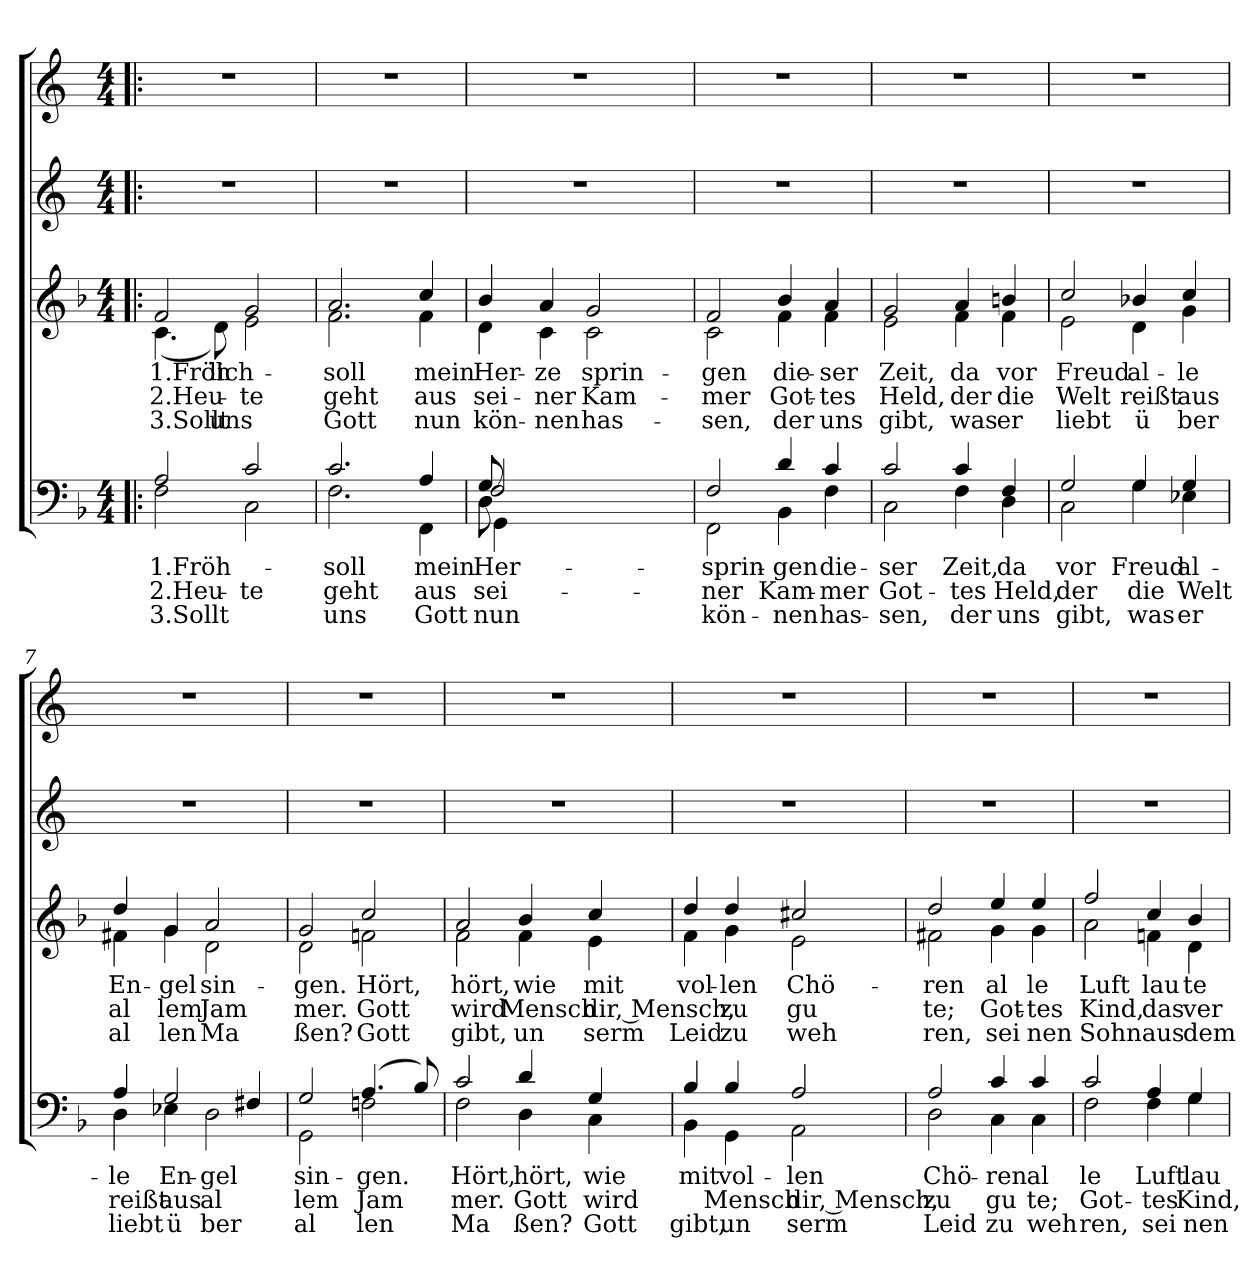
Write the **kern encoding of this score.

**kern	**text	**text	**text	**kern	**text	**text	**text	**kern	**kern
*part4	*part4	*part4	*part4	*part3	*part3	*part3	*part3	*part2	*part1
*staff4	*staff4	*staff4	*staff4	*staff3	*staff3	*staff3	*staff3	*staff2	*staff1
*clefF4	*	*	*	*clefG2	*	*	*	*clefG2	*clefG2
*k[b-]	*	*	*	*k[b-]	*	*	*	*k[]	*k[]
*F:	*	*	*	*F:	*	*	*	*C:	*C:
*M4/4	*	*	*	*M4/4	*	*	*	*M4/4	*M4/4
=1!|:	=1!|:	=1!|:	=1!|:	=1!|:	=1!|:	=1!|:	=1!|:	=1!|:	=1!|:
!	!LO:LY:a:rj	!LO:LY:a:rj	!LO:LY:a:rj	!	!LO:LY:b:rj	!LO:LY:b:rj	!LO:LY:b:rj	!	!
*^	*	*	*	*^	*	*	*	*	*
2A/	2F\	1.Fröh-	2.Heu-	3.Sollt	2f/	(<4.c\	1.Fröh-	2.Heu-	3.Sollt	1r	1r
!	!	!	!	!	!	!	!LO:LY:b	!	!LO:LY:b	!	!
.	.	.	.	.	.	8d\)	-lich	.	uns	.	.
!	!	!	!LO:LY:a	!	!	!	!	!LO:LY:b	!	!	!
2c/	2C\	.	-te	.	2g/	2e\	.	te	.	.	.
=2	=2	=2	=2	=2	=2	=2	=2	=2	=2	=2	=2
!	!	!LO:LY:a	!LO:LY:a	!LO:LY:a	!	!	!LO:LY:b	!LO:LY:b	!LO:LY:b	!	!
2.c/	2.F\	-soll	geht	uns	2.a/	2.f\	soll	-geht	Gott	1r	1r
!	!	!LO:LY:a	!LO:LY:a	!LO:LY:a	!	!	!LO:LY:b	!LO:LY:b	!LO:LY:b	!	!
4A/	4FF\	mein	aus	Gott	4cc/	4f\	mein	aus	nun	.	.
=3	=3	=3	=3	=3	=3	=3	=3	=3	=3	=3	=3
!	!	!LO:LY:a	!LO:LY:a	!LO:LY:a	!	!	!LO:LY:b	!LO:LY:b	!LO:LY:b	!	!
*^	*^	*	*	*	*	*	*	*	*	*	*
8G/	8D\	4GG\	2F/	Her-	sei-	nun	4b-/	4d\	Her-	sei-	kön-	1r	1r
2ryy	2ryy	.	.	.	.	.	.	.	.	.	.	.	.
!	!	!	!	!	!	!	!	!	!LO:LY:b	!LO:LY:b	!LO:LY:b	!	!
.	.	2ryy	.	.	.	.	4a/	4c\	-ze	-ner	-nen	.	.
!	!	!	!	!	!	!	!	!	!LO:LY:b	!LO:LY:b	!LO:LY:b	!	!
.	.	.	2ryy	.	.	.	2g/	2c\	sprin-	Kam-	has-	.	.
4.ryy	4.ryy	.	.	.	.	.	.	.	.	.	.	.	.
.	.	4ryy	.	.	.	.	.	.	.	.	.	.	.
*	*	*v	*v	*	*	*	*	*	*	*	*	*	*
=4	=4	=4	=4	=4	=4	=4	=4	=4	=4	=4	=4	=4
!	!	!	!LO:LY:a	!LO:LY:a	!LO:LY:a	!	!	!LO:LY:b	!LO:LY:b	!LO:LY:b	!	!
*	*v	*v	*	*	*	*	*	*	*	*	*	*
2F/	2FF\	-sprin-	-ner	kön-	2f/	2c\	-gen	-mer	-sen,	1r	1r
!	!	!LO:LY:a	!LO:LY:a	!LO:LY:a	!	!	!LO:LY:b	!LO:LY:b	!LO:LY:b	!	!
4d/	4BB-\	-gen	Kam-	-nen	4b-/	4f\	die-	Got-	der	.	.
!	!	!LO:LY:a	!LO:LY:a	!LO:LY:a	!	!	!LO:LY:b	!LO:LY:b	!LO:LY:b	!	!
4c/	4F\	die-	-mer	has-	4a/	4f\	-ser	-tes	uns	.	.
=5	=5	=5	=5	=5	=5	=5	=5	=5	=5	=5	=5
!	!	!LO:LY:a	!LO:LY:a	!LO:LY:a	!	!	!LO:LY:b	!LO:LY:b	!LO:LY:b	!	!
2c/	2C\	-ser	Got-	-sen,	2g/	2e\	Zeit,	Held,	gibt,	1r	1r
!	!	!LO:LY:a	!LO:LY:a	!LO:LY:a	!	!	!LO:LY:b	!LO:LY:b	!LO:LY:b	!	!
4c/	4F\	Zeit,	-tes	der	4a/	4f\	da	der	was	.	.
!	!	!LO:LY:a	!LO:LY:a	!LO:LY:a	!	!	!LO:LY:b	!LO:LY:b	!LO:LY:b	!	!
4F/	4D\	da	Held,	uns	4bn/	4f\	vor	die	er	.	.
!!LO:LB:g=z
=6	=6	=6	=6	=6	=6	=6	=6	=6	=6	=6	=6
!	!	!LO:LY:a	!LO:LY:a	!LO:LY:a	!	!	!LO:LY:b	!LO:LY:b	!LO:LY:b	!	!
2G/	2C\	vor	der	gibt,	2cc/	2e\	Freud	Welt	liebt	1r	1r
!	!	!LO:LY:a	!LO:LY:a	!LO:LY:a	!	!	!LO:LY:b	!LO:LY:b	!LO:LY:b	!	!
4G/	4G\	Freud	die	was	4b-X/	4d\	al-	reißt	ü	.	.
!	!	!LO:LY:a	!LO:LY:a	!LO:LY:a	!	!	!LO:LY:b	!LO:LY:b	!LO:LY:b	!	!
4G/	4E-X\	al-	Welt	er	4cc/	4g\	-le	aus	ber	.	.
=7	=7	=7	=7	=7	=7	=7	=7	=7	=7	=7	=7
!	!	!LO:LY:a	!LO:LY:a	!LO:LY:a	!	!	!LO:LY:b	!LO:LY:b	!LO:LY:b	!	!
4A/	4D\	-le	reißt	liebt	4dd/	4f#X\	En-	al	al	1r	1r
!	!	!LO:LY:a	!LO:LY:a	!LO:LY:a	!	!	!LO:LY:b	!LO:LY:b	!LO:LY:b	!	!
4E-X\	2G/	En-	aus	ü	4g/	4g\	-gel	lem	len	.	.
!	!	!LO:LY:a	!LO:LY:a	!LO:LY:a	!	!	!LO:LY:b	!LO:LY:b	!LO:LY:b	!	!
2D\	.	gel	al	ber	2a/	2d\	sin-	Jam	Ma	.	.
.	4F#X/	.	.	.	.	.	.	.	.	.	.
=8	=8	=8	=8	=8	=8	=8	=8	=8	=8	=8	=8
!	!	!LO:LY:a	!LO:LY:a	!LO:LY:a	!	!	!LO:LY:b	!LO:LY:b	!LO:LY:b	!	!
2G/	2GG\	-sin-	lem	al	2g/	2d\	-gen.	mer.	ßen?	1r	1r
!	!	!LO:LY:a	!LO:LY:a	!LO:LY:a	!	!	!LO:LY:b	!LO:LY:b	!LO:LY:b	!	!
(4.A/	2Fn\	-gen.	Jam	len	2cc/	2fn\	Hört,	Gott	Gott	.	.
8B-/)	.	.	.	.	.	.	.	.	.	.	.
=9	=9	=9	=9	=9	=9	=9	=9	=9	=9	=9	=9
!	!	!LO:LY:a	!LO:LY:a	!LO:LY:a	!	!	!LO:LY:b	!LO:LY:b	!LO:LY:b	!	!
2c/	2F\	Hört,	mer.	Ma	2a/	2f\	hört,	wird	gibt,	1r	1r
!	!	!LO:LY:a	!LO:LY:a	!LO:LY:a	!	!	!LO:LY:b	!LO:LY:b	!LO:LY:b	!	!
4d/	4D\	hört,	Gott	ßen?	4b-/	4f\	wie	Mensch	un	.	.
!	!	!LO:LY:a	!LO:LY:a	!LO:LY:a	!	!	!LO:LY:b	!LO:LY:b	!LO:LY:b	!	!
4G/	4C\	wie	wird	Gott	4cc/	4e\	mit	dir, Mensch,	serm	.	.
=10	=10	=10	=10	=10	=10	=10	=10	=10	=10	=10	=10
!	!	!LO:LY:a	!	!LO:LY:a	!	!	!LO:LY:b	!	!LO:LY:b	!	!
4B-/	4BB-\	mit	.	gibt,	4dd/	4f\	vol-	.	Leid	1r	1r
!	!	!LO:LY:a	!LO:LY:a	!LO:LY:a	!	!	!LO:LY:b	!LO:LY:b	!LO:LY:b	!	!
4B-/	4GG\	vol-	Mensch	un	4dd/	4g\	-len	zu	zu	.	.
!	!	!LO:LY:a	!LO:LY:a	!LO:LY:a	!	!	!LO:LY:b	!LO:LY:b	!LO:LY:b	!	!
2A/	2AA\	-len	dir, Mensch,	serm	2cc#X/	2e\	Chö-	gu	weh	.	.
!!LO:LB:g=z
=11	=11	=11	=11	=11	=11	=11	=11	=11	=11	=11	=11
!	!	!LO:LY:a	!LO:LY:a	!LO:LY:a	!	!	!LO:LY:b	!LO:LY:b	!LO:LY:b	!	!
2A/	2D\	Chö-	zu	Leid	2dd/	2f#X\	-ren	te;	ren,	1r	1r
!	!	!LO:LY:a	!LO:LY:a	!LO:LY:a	!	!	!LO:LY:b	!LO:LY:b	!LO:LY:b	!	!
4c/	4C\	-ren	gu	zu	4ee/	4g\	al	Got-	sei	.	.
!	!	!LO:LY:a	!LO:LY:a	!LO:LY:a	!	!	!LO:LY:b	!LO:LY:b	!LO:LY:b	!	!
4c/	4C\	al	te;	weh	4ee/	4g\	le	-tes	nen	.	.
=12	=12	=12	=12	=12	=12	=12	=12	=12	=12	=12	=12
!	!	!LO:LY:a	!LO:LY:a	!LO:LY:a	!	!	!LO:LY:b	!LO:LY:b	!LO:LY:b	!	!
2c/	2F\	le	Got-	ren,	2ff/	2a\	Luft	Kind,	Sohn	1r	1r
!	!	!LO:LY:a	!LO:LY:a	!LO:LY:a	!	!	!LO:LY:b	!LO:LY:b	!LO:LY:b	!	!
4A/	4F\	Luft	tes	sei	4cc/	4fn\	lau	das	aus	.	.
!	!	!LO:LY:a	!LO:LY:a	!LO:LY:a	!	!	!LO:LY:b	!LO:LY:b	!LO:LY:b	!	!
4G/	4G\	lau	Kind,	nen	4b-/	4d\	te	ver-	dem	.	.
*v	*v	*	*	*	*	*	*	*	*	*	*
*	*	*	*	*v	*v	*	*	*	*	*
=	=	=	=	=	=	=	=	=	=
*-	*-	*-	*-	*-	*-	*-	*-	*-	*-
